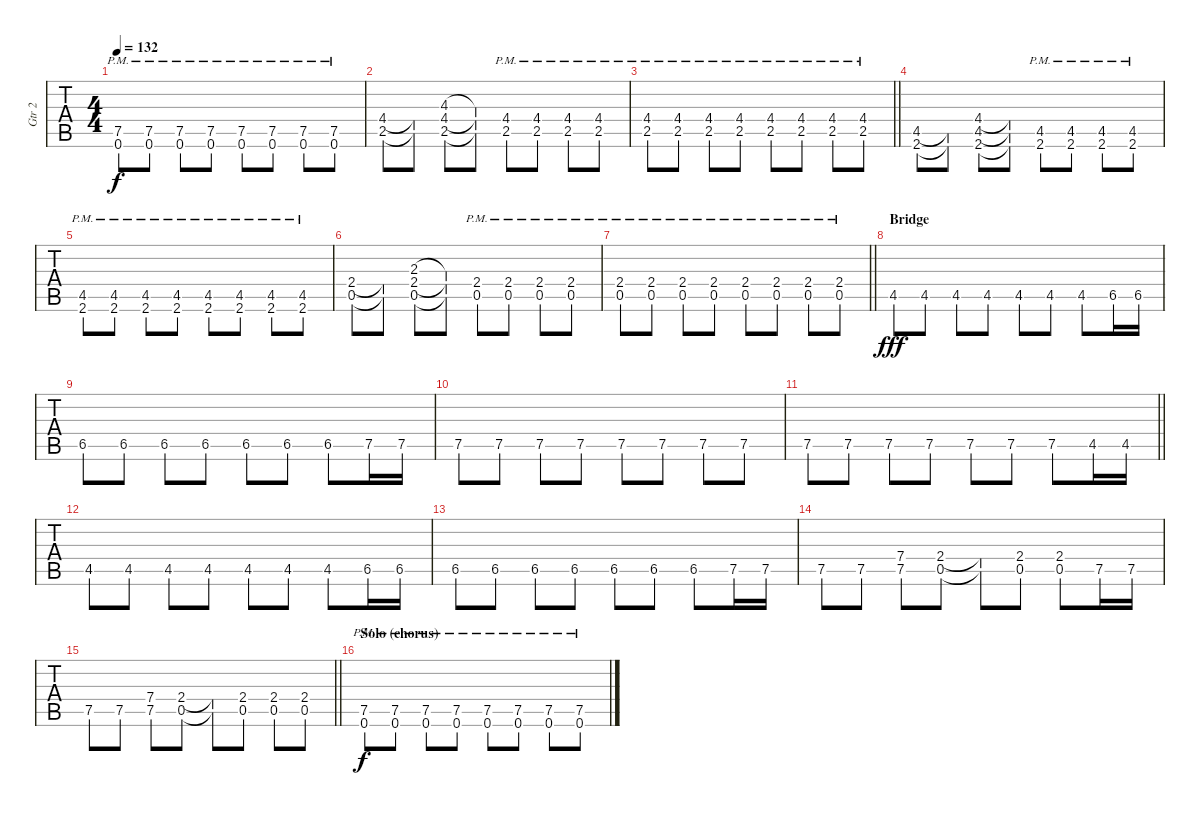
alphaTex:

\track ("Gtr 2" "Gtr 2") {instrument overdrivenguitar}
\staff {tabs}
\tuning (E4 B3 G3 D3 A2 E2) {hide}
\ts (4 4)
\tempo 132
\clef g2
\ks c
(7.5{pm} 0.6{pm}).8{dy f} (7.5{pm} 0.6{pm}).8 (7.5{pm} 0.6{pm}).8 (7.5{pm} 0.6{pm}).8 (7.5{pm} 0.6{pm}).8 (7.5{pm} 0.6{pm}).8 (7.5{pm} 0.6{pm}).8 (7.5{pm} 0.6{pm}).8 |
(4.4 2.5).8 (4.4{t} 2.5{t}).8 (4.3 4.4 2.5).8 (4.3{t} 4.4{t} 2.5{t}).8 (4.4{pm} 2.5{pm}).8 (4.4{pm} 2.5{pm}).8 (4.4{pm} 2.5{pm}).8 (4.4{pm} 2.5{pm}).8 |
\barLineRight lightlight
(4.4{pm} 2.5{pm}).8 (4.4{pm} 2.5{pm}).8 (4.4{pm} 2.5{pm}).8 (4.4{pm} 2.5{pm}).8 (4.4{pm} 2.5{pm}).8 (4.4{pm} 2.5{pm}).8 (4.4{pm} 2.5{pm}).8 (4.4{pm} 2.5{pm}).8 |
(4.5 2.6).8 (4.5{t} 2.6{t}).8 (4.4 4.5 2.6).8 (4.4{t} 4.5{t} 2.6{t}).8 (4.5{pm} 2.6{pm}).8 (4.5{pm} 2.6{pm}).8 (4.5{pm} 2.6{pm}).8 (4.5{pm} 2.6{pm}).8 |
(4.5{pm} 2.6{pm}).8 (4.5{pm} 2.6{pm}).8 (4.5{pm} 2.6{pm}).8 (4.5{pm} 2.6{pm}).8 (4.5{pm} 2.6{pm}).8 (4.5{pm} 2.6{pm}).8 (4.5{pm} 2.6{pm}).8 (4.5{pm} 2.6{pm}).8 |
(2.4 0.5).8 (2.4{t} 0.5{t}).8 (2.3 2.4 0.5).8 (2.3{t} 2.4{t} 0.5{t}).8 (2.4{pm} 0.5{pm}).8 (2.4{pm} 0.5{pm}).8 (2.4{pm} 0.5{pm}).8 (2.4{pm} 0.5{pm}).8 |
\barLineRight lightlight
(2.4{pm} 0.5{pm}).8 (2.4{pm} 0.5{pm}).8 (2.4{pm} 0.5{pm}).8 (2.4{pm} 0.5{pm}).8 (2.4{pm} 0.5{pm}).8 (2.4{pm} 0.5{pm}).8 (2.4{pm} 0.5{pm}).8 (2.4{pm} 0.5{pm}).8 |
\section ("" "Bridge")
4.5.8{dy fff} 4.5.8 4.5.8 4.5.8 4.5.8 4.5.8 4.5.8 6.5.16 6.5.16 |
6.5.8 6.5.8 6.5.8 6.5.8 6.5.8 6.5.8 6.5.8 7.5.16 7.5.16 |
7.5.8 7.5.8 7.5.8 7.5.8 7.5.8 7.5.8 7.5.8 7.5.8 |
\barLineRight lightlight
7.5.8 7.5.8 7.5.8 7.5.8 7.5.8 7.5.8 7.5.8 4.5.16 4.5.16 |
4.5.8 4.5.8 4.5.8 4.5.8 4.5.8 4.5.8 4.5.8 6.5.16 6.5.16 |
6.5.8 6.5.8 6.5.8 6.5.8 6.5.8 6.5.8 6.5.8 7.5.16 7.5.16 |
7.5.8 7.5.8 (7.4 7.5).8 (2.4 0.5).8 (2.4{t} 0.5{t}).8 (2.4 0.5).8 (2.4 0.5).8 7.5.16 7.5.16 |
\barLineRight lightlight
7.5.8 7.5.8 (7.4 7.5).8 (2.4 0.5).8 (2.4{t} 0.5{t}).8 (2.4 0.5).8 (2.4 0.5).8 (2.4 0.5).8 |
\section ("" "Solo (chorus)")
(7.5{pm} 0.6{pm}).8{dy f} (7.5{pm} 0.6{pm}).8 (7.5{pm} 0.6{pm}).8 (7.5{pm} 0.6{pm}).8 (7.5{pm} 0.6{pm}).8 (7.5{pm} 0.6{pm}).8 (7.5{pm} 0.6{pm}).8 (7.5{pm} 0.6{pm}).8
